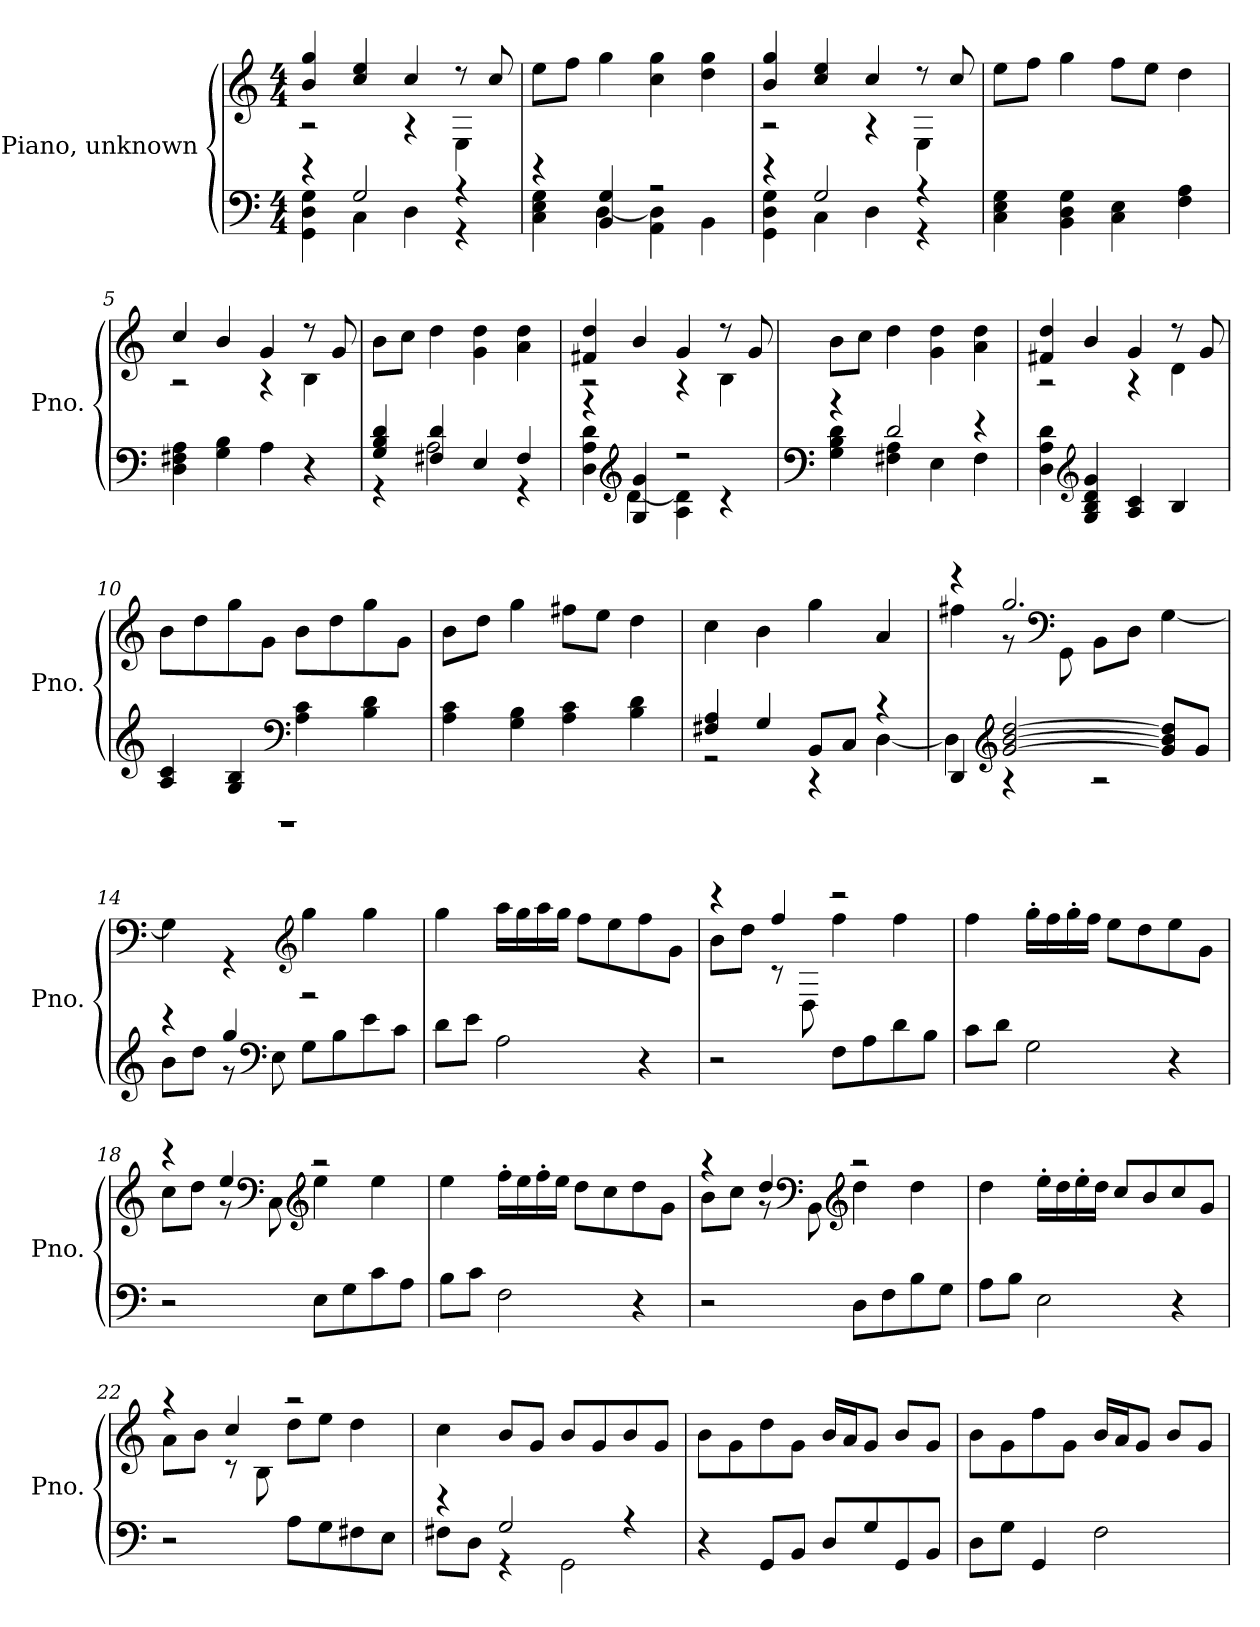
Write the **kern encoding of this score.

**kern	**kern
*part1	*part1
*staff2	*staff1
*I"Piano, unknown	*
*I'Pno.	*
*clefF4	*clefG2
*k[]	*k[]
*M4/4	*M4/4
*MM150	*MM150
=1	=1
*^	*^
4r	4GG\ 4D\ 4G\	4b/ 4gg/	2r
2G/	4C\	4cc/ 4ee/	.
.	4D\	4cc/	4r
4r	4r	8r	4E\
.	.	8cc/	.
*	*	*v	*v
=2	=2	=2
4r	4C\ 4E\ 4G\	8ee\L
.	.	8ff\J
4BB/ 4G/	[4D\	4gg\
2r	4AA\ 4D\]	4cc\ 4gg\
.	4BB\	4dd\ 4gg\
=3	=3	=3
*	*	*^
4r	4GG\ 4D\ 4G\	4b/ 4gg/	2r
2G/	4C\	4cc/ 4ee/	.
.	4D\	4cc/	4r
4r	4r	8r	4E\
.	.	8cc/	.
*v	*v	*	*
*	*v	*v
=4	=4
4C\ 4E\ 4G\	8ee\L
.	8ff\J
4BB\ 4D\ 4G\	4gg\
4C\ 4E\	8ff\L
.	8ee\J
4F\ 4A\	4dd\
=5	=5
*	*^
4D\ 4F#X\ 4A\	4cc/	2r
4G\ 4B\	4b/	.
4A\	4g/	4r
4r	8r	4B\
.	8g/	.
*	*v	*v
=6	=6
*^	*
4G/ 4B/ 4d/	4r	8b\L
.	.	8cc\J
4F#X/ 4d/	2A\	4dd\
4E/	.	4g\ 4dd\
4F#/	4r	4a\ 4dd\
!!LO:LB:g=z
=7	=7	=7
*	*	*^
4r	4D\ 4A\ 4d\	4f#X/ 4dd/	2r
*clefG2	*	*	*
4G/ 4g/	[4d\	4b/	.
2r	4A\ 4d\]	4g/	4r
.	4r	8r	4B\
.	.	8g/	.
*	*	*v	*v
=8	=8	=8
*clefF4	*	*
4r	4G\ 4B\ 4d\	8b\L
.	.	8cc\J
2d/	4F#X\ 4A\	4dd\
.	4E\	4g\ 4dd\
4r	4F#\	4a\ 4dd\
*v	*v	*
=9	=9
*	*^
4D\ 4A\ 4d\	4f#X/ 4dd/	2r
*clefG2	*	*
4G/ 4B/ 4d/ 4g/	4b/	.
4A/ 4c/	4g/	4r
4B/	8r	4d\
.	8g/	.
*	*v	*v
=10	=10
4A/ 4c/	8b\L
.	8dd\
4G/ 4B/	8gg\
.	8g\J
*clefF4	*
4A\ 4c\	8b\L
.	8dd\
4B\ 4d\	8gg\
.	8g\J
=11	=11
4A\ 4c\	8b\L
.	8dd\J
4G\ 4B\	4gg\
4A\ 4c\	8ff#X\L
.	8ee\J
4B\ 4d\	4dd\
!!LO:LB:g=z
=12	=12
*^	*
4F#X/ 4A/	2r	4cc\
4G/	.	4b\
8BB/L	4r	4gg\
8C/J	.	.
4r	[4D\	4a/
=13	=13	=13
*	*	*^
4DD/	4D\]	4r	4ff#X\
*clefG2	*	*	*
[2g/ [2b/ [2dd/	4r	2.gg/	8r
*	*	*clefF4	*
.	.	.	8GG\
.	2r	.	8BB\L
.	.	.	8D\J
8g/] 8b/] 8dd/]L	.	.	[4G\
8g/J	.	.	.
=14	=14	=14	=14
4r	8b\L	1r	4G\]
.	8dd\J	.	.
4gg/	8r	.	4r
*clefF4	*	*	*
.	8E\	.	.
*	*	*clefG2	*
2r	8G\L	.	4gg\
.	8B\	.	.
.	8e\	.	4gg\
.	8c\J	.	.
*v	*v	*	*
*	*v	*v
=15	=15
8d\L	4gg\
8e\J	.
2A\	16aa\LL
.	16gg\
.	16aa\
.	16gg\JJ
.	8ff\L
.	8ee\
4r	8ff\
.	8g\J
!!LO:LB:g=z
=16	=16
*	*^
2r	4r	8b\L
.	.	8dd\J
.	4ff/	8r
.	.	8D\
8F\L	2r	4ff\
8A\	.	.
8d\	.	4ff\
8B\J	.	.
*	*v	*v
=17	=17
8c\L	4ff\
8d\J	.
2G\	16gg'\LL
.	16ff\
.	16gg'\
.	16ff\JJ
.	8ee\L
.	8dd\
4r	8ee\
.	8g\J
=18	=18
*	*^
2r	4r	8cc\L
.	.	8dd\J
.	4ee/	8r
*	*clefF4	*
.	.	8C\
*	*clefG2	*
8E\L	2r	4ee\
8G\	.	.
8c\	.	4ee\
8A\J	.	.
*	*v	*v
=19	=19
8B\L	4ee\
8c\J	.
2F\	16ff'\LL
.	16ee\
.	16ff'\
.	16ee\JJ
.	8dd\L
.	8cc\
4r	8dd\
.	8g\J
!!LO:LB:g=z
=20	=20
*	*^
2r	4r	8b\L
.	.	8cc\J
.	4dd/	8r
*	*clefF4	*
.	.	8BB\
*	*clefG2	*
8D\L	2r	4dd\
8F\	.	.
8B\	.	4dd\
8G\J	.	.
*	*v	*v
=21	=21
8A\L	4dd\
8B\J	.
2E\	16ee'\LL
.	16dd\
.	16ee'\
.	16dd\JJ
.	8cc/L
.	8b/
4r	8cc/
.	8g/J
=22	=22
*	*^
2r	4r	8a\L
.	.	8b\J
.	4cc/	8r
.	.	8B\
8A\L	2r	8dd\L
8G\	.	8ee\J
8F#X\	.	4dd\
8E\J	.	.
*	*v	*v
=23	=23
*^	*
4r	8F#X\L	4cc\
.	8D\J	.
2G/	4r	8b/L
.	.	8g/J
.	2GG\	8b/L
.	.	8g/
4r	.	8b/
.	.	8g/J
*v	*v	*
!!LO:LB:g=z
=24	=24
4r	8b\L
.	8g\
8GG/L	8dd\
8BB/J	8g\J
8D/L	16b/LL
.	16a/J
8G/	8g/J
8GG/	8b/L
8BB/J	8g/J
=25	=25
8D\L	8b\L
8G\J	8g\
4GG/	8ff\
.	8g\J
2F\	16b/LL
.	16a/J
.	8g/J
.	8b/L
.	8g/J
=	=
*-	*-
